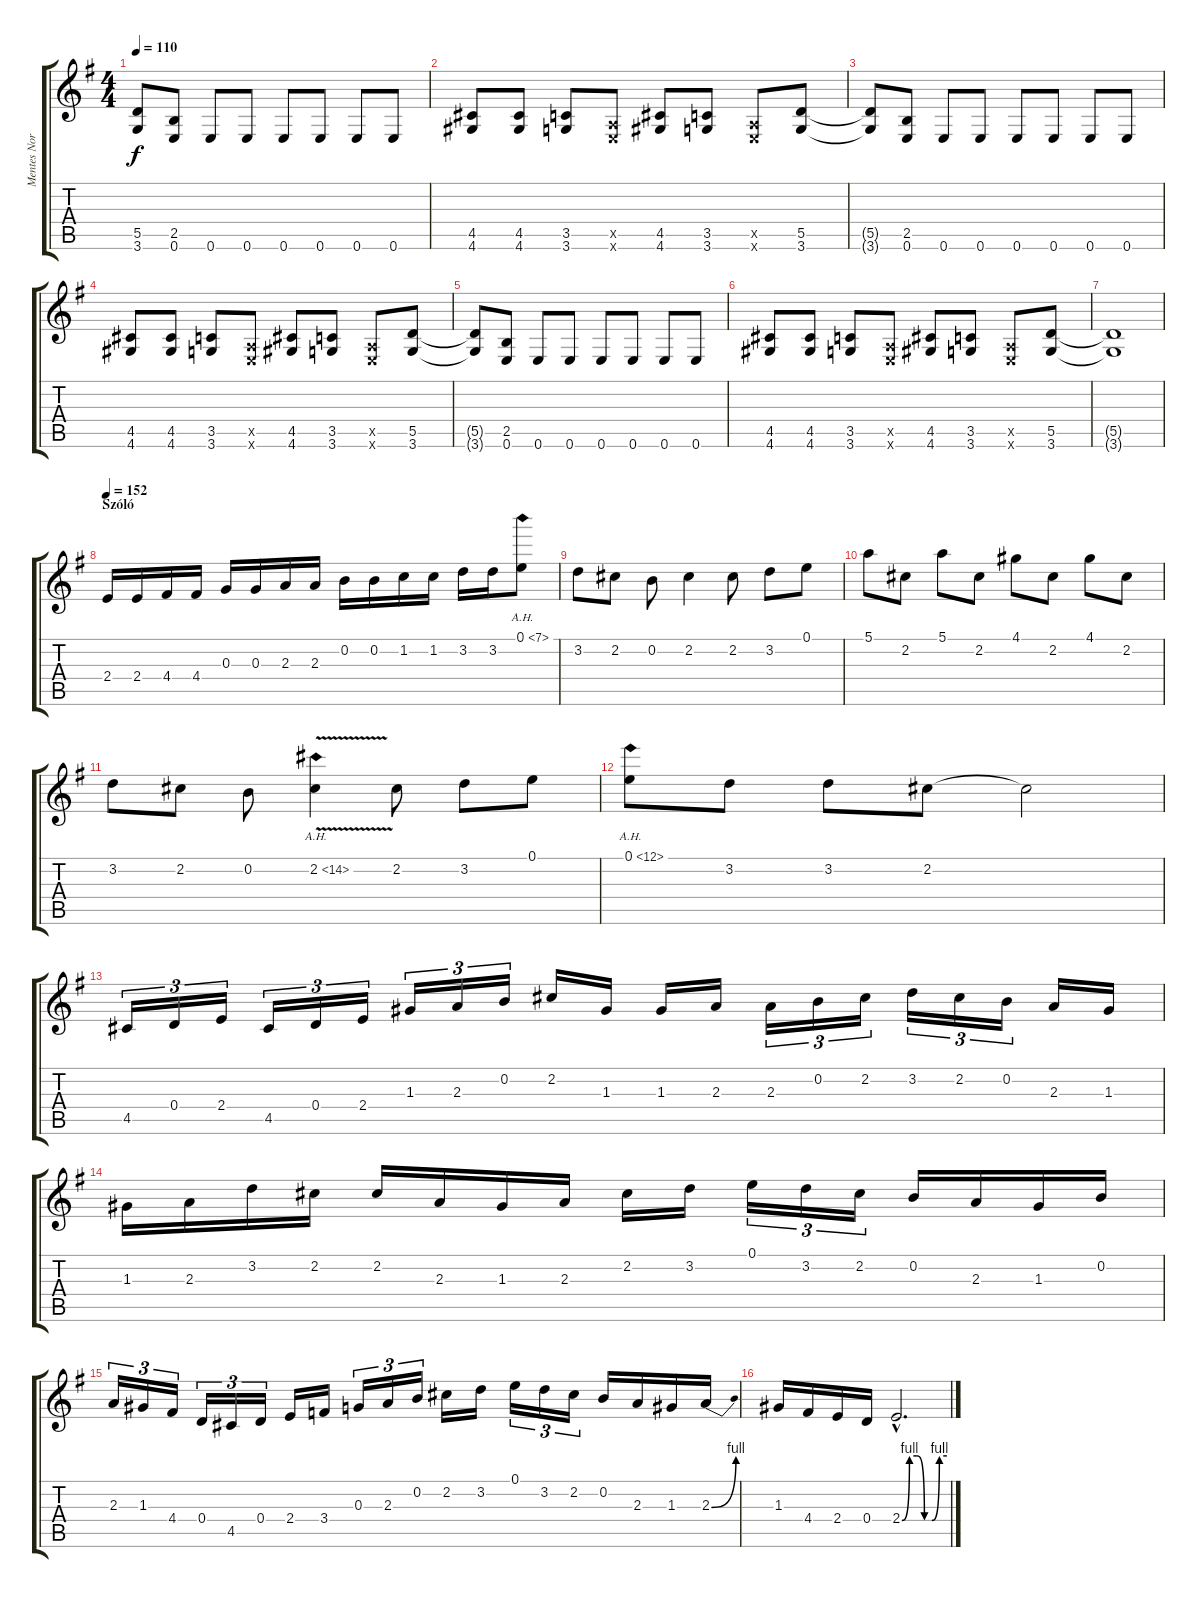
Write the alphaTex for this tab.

\track ("Mentes Norbert" "Mentes Nor") {instrument overdrivenguitar}
\staff {score tabs}
\tuning (E4 B3 G3 D3 A2 E2) {hide}
\ts (4 4)
\tempo 110
\clef g2
\ks eminor
(5.5{t} 3.6{t}).8{dy f} (2.5 0.6).8 0.6.8 0.6.8 0.6.8 0.6.8 0.6.8 0.6.8 |
(4.5 4.6).8 (4.5 4.6).8 (3.5 3.6).8 (0.5{x} 0.6{x}).8 (4.5 4.6).8 (3.5 3.6).8 (0.5{x} 0.6{x}).8 (5.5 3.6).8 |
(5.5{t} 3.6{t}).8 (2.5 0.6).8 0.6.8 0.6.8 0.6.8 0.6.8 0.6.8 0.6.8 |
(4.5 4.6).8 (4.5 4.6).8 (3.5 3.6).8 (0.5{x} 0.6{x}).8 (4.5 4.6).8 (3.5 3.6).8 (0.5{x} 0.6{x}).8 (5.5 3.6).8 |
(5.5{t} 3.6{t}).8 (2.5 0.6).8 0.6.8 0.6.8 0.6.8 0.6.8 0.6.8 0.6.8 |
(4.5 4.6).8 (4.5 4.6).8 (3.5 3.6).8 (0.5{x} 0.6{x}).8 (4.5 4.6).8 (3.5 3.6).8 (0.5{x} 0.6{x}).8 (5.5 3.6).8 |
(5.5{t} 3.6{t}).1 |
\section ("" "Szóló")
\tempo 152
2.4.16 2.4.16 4.4.16 4.4.16 0.3.16 0.3.16 2.3.16 2.3.16 0.2.16 0.2.16 1.2.16 1.2.16 3.2.16 3.2.16 0.1{ah 7}.8 |
3.2.8 2.2.8 0.2.8 2.2.4 2.2.8 3.2.8 0.1.8 |
5.1.8 2.2.8 5.1.8 2.2.8 4.1.8 2.2.8 4.1.8 2.2.8 |
3.2.8 2.2.8 0.2.8 2.2{ah 12 v}.4 2.2.8 3.2.8 0.1.8 |
0.1{ah 12}.8 3.2.8 3.2.8 2.2.8 2.2{t}.2 |
4.5.16{tu (3 2)} 0.4.16{tu (3 2)} 2.4.16{tu (3 2)} 4.5.16{tu (3 2)} 0.4.16{tu (3 2)} 2.4.16{tu (3 2)} 1.3.16{tu (3 2)} 2.3.16{tu (3 2)} 0.2.16{tu (3 2)} 2.2.16 1.3.16 1.3.16 2.3.16 2.3.16{tu (3 2)} 0.2.16{tu (3 2)} 2.2.16{tu (3 2)} 3.2.16{tu (3 2)} 2.2.16{tu (3 2)} 0.2.16{tu (3 2)} 2.3.16 1.3.16 |
1.3.16 2.3.16 3.2.16 2.2.16 2.2.16 2.3.16 1.3.16 2.3.16 2.2.16 3.2.16 0.1.16{tu (3 2)} 3.2.16{tu (3 2)} 2.2.16{tu (3 2)} 0.2.16 2.3.16 1.3.16 0.2.16 |
2.3.16{tu (3 2)} 1.3.16{tu (3 2)} 4.4.16{tu (3 2)} 0.4.16{tu (3 2)} 4.5.16{tu (3 2)} 0.4.16{tu (3 2)} 2.4.16 3.4.16 0.3.16{tu (3 2)} 2.3.16{tu (3 2)} 0.2.16{tu (3 2)} 2.2.16 3.2.16 0.1.16{tu (3 2)} 3.2.16{tu (3 2)} 2.2.16{tu (3 2)} 0.2.16 2.3.16 1.3.16 2.3{be (bend 0 0 60 4)}.16 |
1.3.16 4.4.16 2.4.16 0.4.16 2.4{be (custom 0 0 10 4 20 4 30 0 40 0 50 4 60 4) hac}.2{d}
